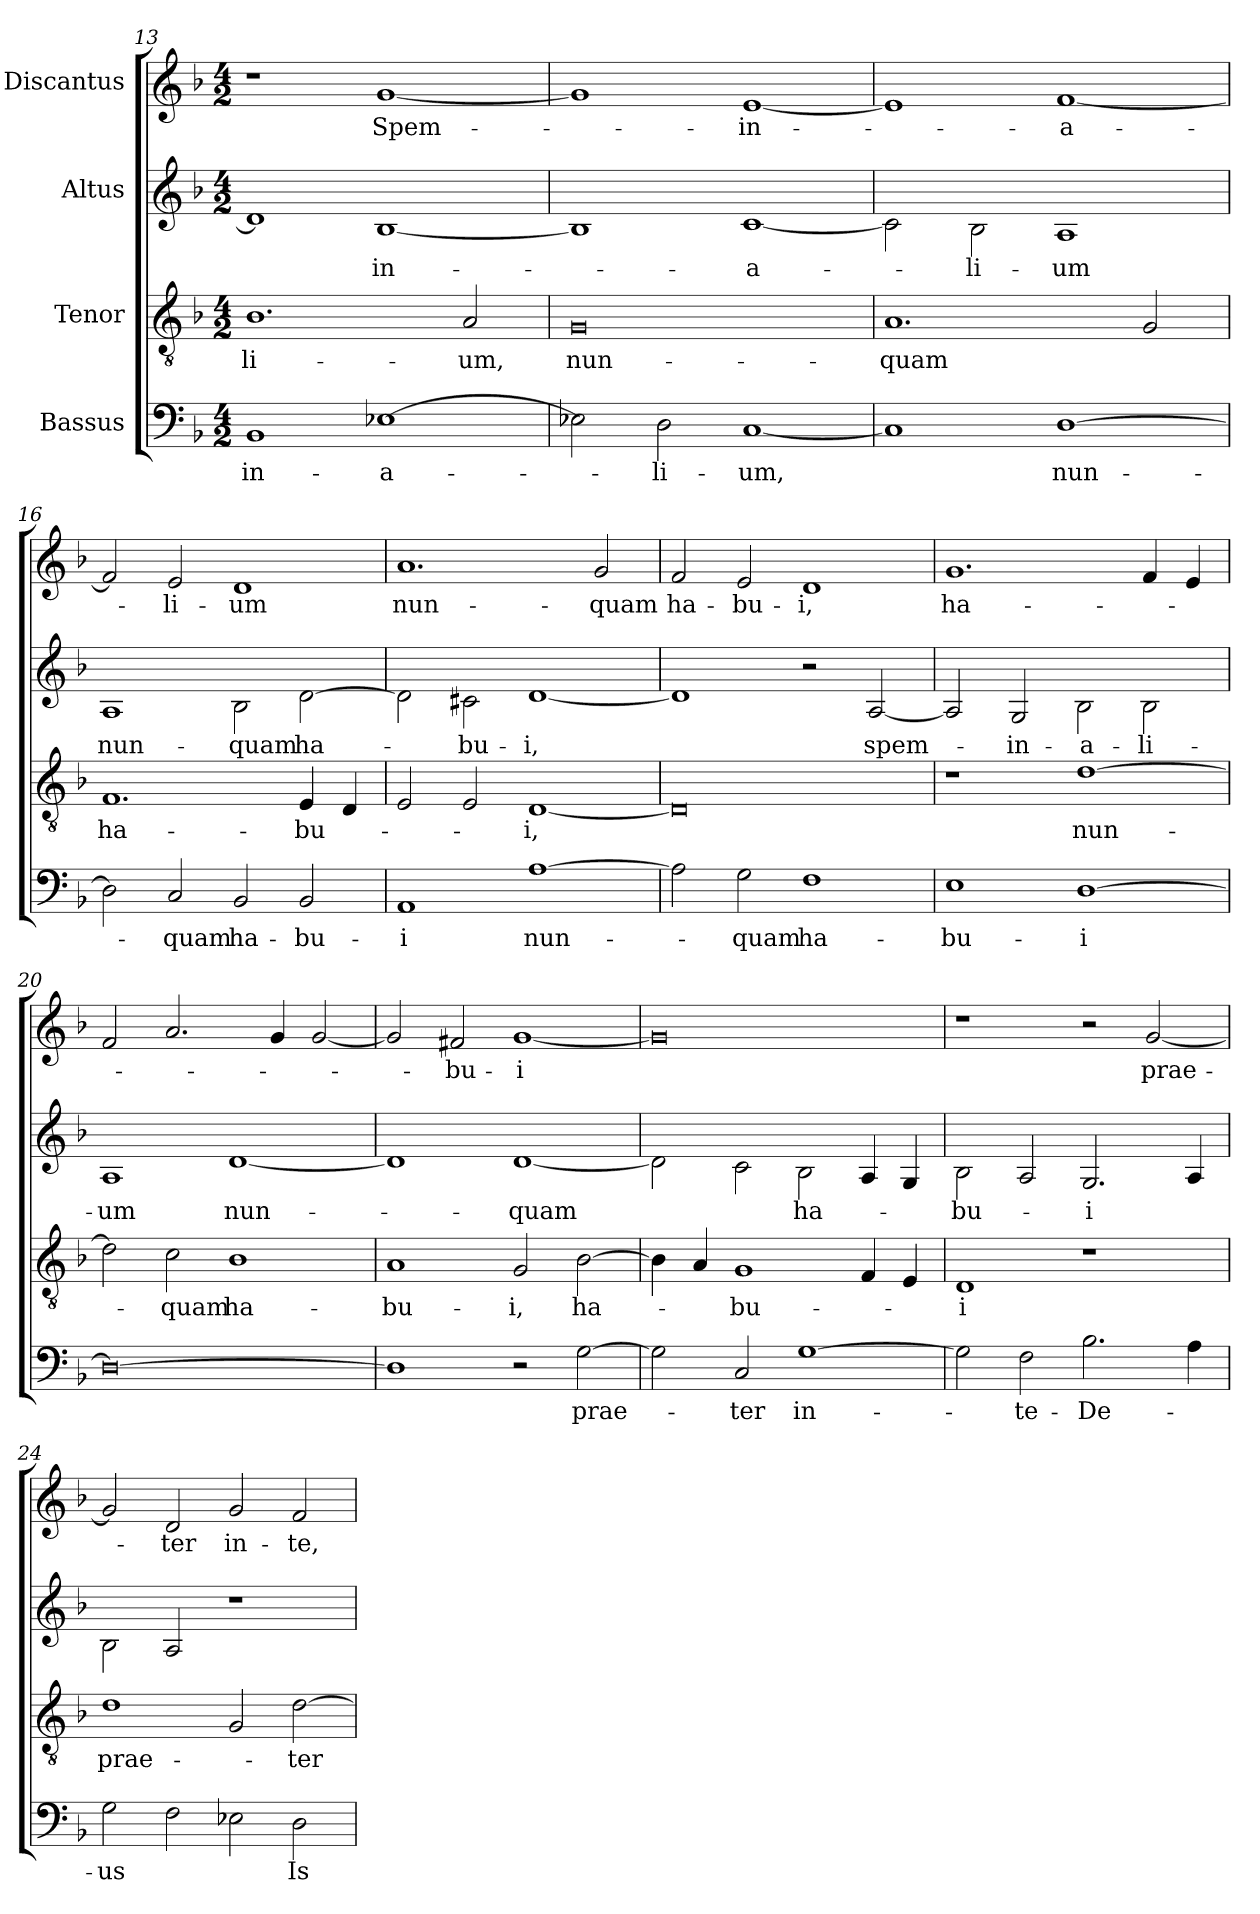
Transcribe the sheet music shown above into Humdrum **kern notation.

**kern	**text	**kern	**text	**kern	**text	**kern	**text
*part4	*part4	*part3	*part3	*part2	*part2	*part1	*part1
*staff4	*staff4	*staff3	*staff3	*staff2	*staff2	*staff1	*staff1
*I"Bassus	*	*I"Tenor	*	*I"Altus	*	*I"Discantus	*
*clefF4	*	*clefGv2	*	*clefG2	*	*clefG2	*
*k[b-]	*	*k[b-]	*	*k[b-]	*	*k[b-]	*
*M4/2	*	*M4/2	*	*M4/2	*	*M4/2	*
=13	=13	=13	=13	=13	=13	=13	=13
1BB-/	in-	1.B-\	-li-	1d/]	.	1r	.
[1E-X\	a-	.	.	[1B-/	in-	[1g/	Spem-
.	.	2A/	-um,	.	.	.	.
=14	=14	=14	=14	=14	=14	=14	=14
2E-X\]	.	0G/	nun-	1B-/]	.	1g/]	.
2D\	-li-	.	.	.	.	.	.
[1C/	-um,	.	.	[1c/	a-	[1e/	in-
=15	=15	=15	=15	=15	=15	=15	=15
1C/]	.	1.A/	-quam	2c\]	.	1e/]	.
.	.	.	.	2B-\	-li-	.	.
[1D\	nun-	.	.	1A/	-um	[1f/	a-
.	.	2G/	.	.	.	.	.
=16	=16	=16	=16	=16	=16	=16	=16
2D\]	.	1.F/	ha-	1A/	nun-	2f/]	.
2C/	-quam	.	.	.	.	2e/	-li-
2BB-/	ha-	.	.	2B-\	-quam	1d/	-um
2BB-/	-bu-	4E/	-bu-	[2d\	ha-	.	.
.	.	4D/	.	.	.	.	.
=17	=17	=17	=17	=17	=17	=17	=17
1AA/	-i	2E/	.	2d\]	.	1.a/	nun-
.	.	2E/	.	2c#X\	-bu-	.	.
[1A\	nun-	[1D/	-i,	[1d/	-i,	.	.
.	.	.	.	.	.	2g/	-quam
=18	=18	=18	=18	=18	=18	=18	=18
2A\]	.	0D/]	.	1d/]	.	2f/	ha-
2G\	-quam	.	.	.	.	2e/	-bu-
1F\	ha-	.	.	2r	.	1d/	-i,
.	.	.	.	[2A/	spem-	.	.
=19	=19	=19	=19	=19	=19	=19	=19
1E\	-bu-	1r	.	2A/]	.	1.g/	ha-
.	.	.	.	2G/	in-	.	.
[1D\	-i	[1d\	nun-	2B-\	a-	.	.
.	.	.	.	2B-\	-li-	4f/	.
.	.	.	.	.	.	4e/	.
=20	=20	=20	=20	=20	=20	=20	=20
0D\_	.	2d\]	.	1A/	-um	2f/	.
.	.	2c\	-quam	.	.	2.a/	.
.	.	1B-\	ha-	[1d/	nun-	.	.
.	.	.	.	.	.	4g/	.
.	.	.	.	.	.	[2g/	.
=21	=21	=21	=21	=21	=21	=21	=21
1D\]	.	1A/	-bu-	1d/]	.	2g/]	.
.	.	.	.	.	.	2f#X/	-bu-
2r	.	2G/	-i,	[1d/	-quam	[1g/	-i
[2G\	prae-	[2B-\	ha-	.	.	.	.
=22	=22	=22	=22	=22	=22	=22	=22
2G\]	.	4B-\]	.	2d\]	.	0g/]	.
.	.	4A/	.	.	.	.	.
2C/	-ter	1G/	-bu-	2c\	.	.	.
[1G\	in-	.	.	2B-\	ha-	.	.
.	.	4F/	.	4A/	.	.	.
.	.	4E/	.	4G/	.	.	.
=23	=23	=23	=23	=23	=23	=23	=23
2G\]	.	1D/	-i	2B-\	-bu-	1r	.
2F\	te-	.	.	2A/	.	.	.
2.B-\	De-	1r	.	2.G/	-i	2r	.
.	.	.	.	.	.	[2g/	prae-
4A\	.	.	.	4A/	.	.	.
=24	=24	=24	=24	=24	=24	=24	=24
2G\	-us	1d\	prae-	2B-\	.	2g/]	.
2F\	.	.	.	2A/	.	2d/	-ter
2E-X\	.	2G/	.	1r	.	2g/	in-
2D\	Is-	[2d\	-ter	.	.	2f/	te,-
=	=	=	=	=	=	=	=
*-	*-	*-	*-	*-	*-	*-	*-
